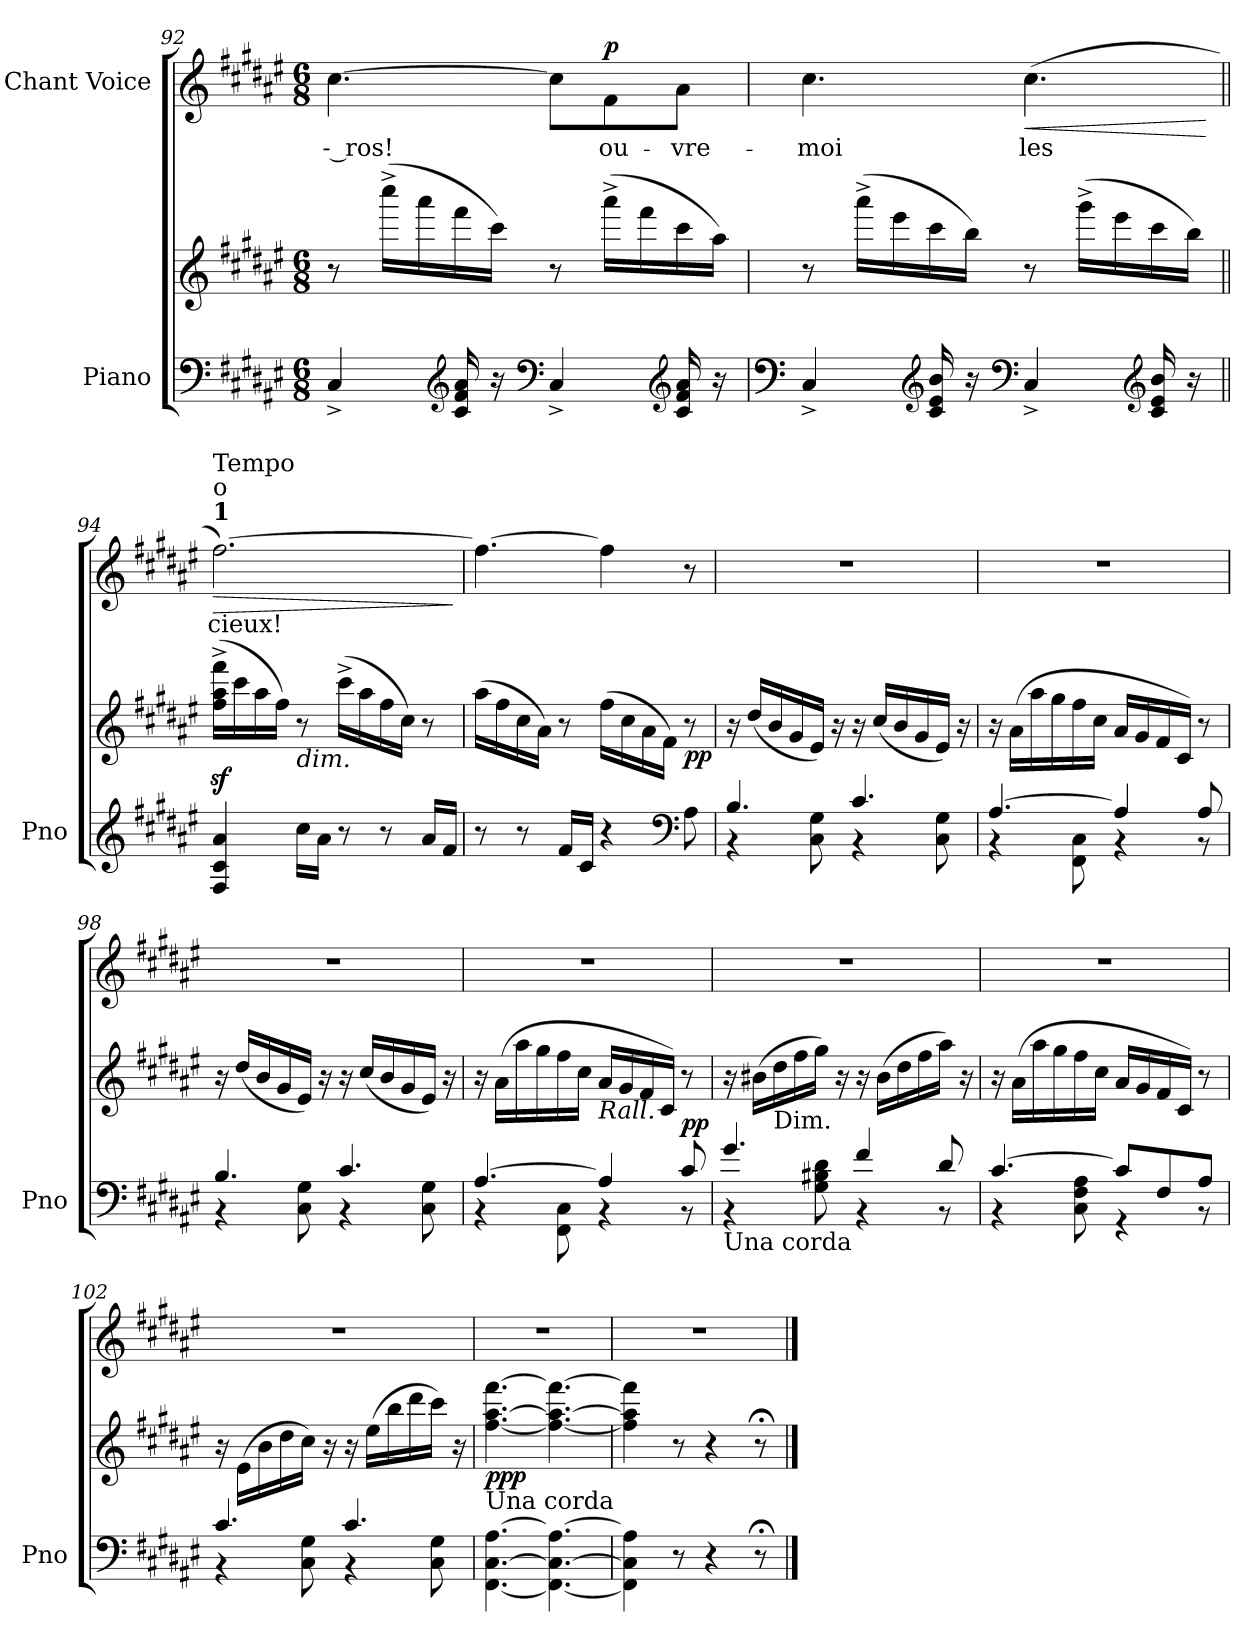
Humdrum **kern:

**kern	**kern	**dynam	**kern	**text	**dynam
*part2	*part2	*part2	*part1	*part1	*part1
*staff3	*staff2	*staff2/3	*staff1	*staff1	*staff1
*I"Piano	*	*	*I"Chant Voice	*	*
*I'Pno	*	*	*	*	*
!!LO:PB:g=z
*clefF4	*clefG2	*	*clefG2	*	*
*k[f#c#g#d#a#e#]	*k[f#c#g#d#a#e#]	*	*k[f#c#g#d#a#e#]	*	*
*M6/8	*M6/8	*	*M6/8	*	*
=92	=92	=92	=92	=92	=92
!	!	!	!	!LO:LY:b	!
4C#^/	8r	.	[4.cc#\	-- ros!	.
.	(16cccc#^\LL	.	.	.	.
.	16aaa#\	.	.	.	.
*clefG2	*	*	*	*	*
16c#/ 16f#/ 16a#/	16fff#\	.	.	.	.
16r	16ccc#\JJ)	.	.	.	.
*clefF4	*	*	*	*	*
4C#^/	8r	.	8cc#\L]	.	.
!	!	!	!	!LO:LY:b	!LO:DY:a
.	(16aaa#^\LL	.	8f#\	ou-	p
.	16fff#\	.	.	.	.
*clefG2	*	*	*	*	*
!	!	!	!	!LO:LY:b	!
16c#/ 16f#/ 16a#/	16ccc#\	.	8a#\J	-vre-	.
16r	16aa#\JJ)	.	.	.	.
=93	=93	=93	=93	=93	=93
*clefF4	*	*	*	*	*
!	!	!	!	!LO:LY:b	!
4C#^/	8r	.	4.cc#\	-moi	.
.	(16aaa#^\LL	.	.	.	.
.	16eee#\	.	.	.	.
*clefG2	*	*	*	*	*
16c#/ 16e#/ 16b/	16ccc#\	.	.	.	.
16r	16bb\JJ)	.	.	.	.
*clefF4	*	*	*	*	*
!	!	!	!	!LO:LY:b	!LO:HP:b
4C#^/	8r	.	(4.cc#\	les	<
.	(16ggg#^\LL	.	.	.	.
.	16eee#\	.	.	.	.
*clefG2	*	*	*	*	*
16c#/ 16e#/ 16b/	16ccc#\	.	.	.	.
16r	16bb\JJ)	.	.	.	.
.	.	.	.	.	[
=94||	=94||	=94||	=94||	=94||	=94||
!	!	!	!LO:TX:a:B:t=1	!	!
!	!	!	!LO:TX:a:t=o	!	!
!	!	!	!LO:TX:a:t=Tempo	!	!
!	!	!	!	!LO:LY:b	!LO:HP:b
4F#/ 4c#/ 4a#/	(16ff#\z<^ 16aa#\z<^ 16fff#\z<^LL	.	[2.ff#\)	cieux!	>
.	16ccc#\	.	.	.	.
.	16aa#\	.	.	.	.
.	16ff#\JJ)	.	.	.	.
!	!LO:TX:b:i:t=dim.	!	!	!	!
16cc#\LL	8r	.	.	.	.
16a#\JJ	.	.	.	.	.
8r	(16ccc#^\LL	.	.	.	.
.	16aa#\	.	.	.	.
8r	16ff#\	.	.	.	.
.	16cc#\JJ)	.	.	.	.
16a#/LL	8r	.	.	.	.
16f#/JJ	.	.	.	.	.
.	.	.	.	.	]
!!LO:LB:g=z
=95	=95	=95	=95	=95	=95
8r	(16aa#\LL	.	4.ff#\_	.	.
.	16ff#\	.	.	.	.
8r	16cc#\	.	.	.	.
.	16a#\JJ)	.	.	.	.
16f#/LL	8r	.	.	.	.
16c#/JJ	.	.	.	.	.
4r	(16ff#\LL	.	4ff#\]	.	.
.	16cc#\	.	.	.	.
.	16a#\	.	.	.	.
.	16f#\JJ)	.	.	.	.
*clefF4	*	*	*	*	*
!	!	!LO:DY:b	!	!	!
8A#\	8r	pp	8r	.	.
!!LO:LB:g=z
=96	=96	=96	=96	=96	=96
*^	*	*	*	*	*
4.B/	4r	16r	.	2.r	.	.
.	.	(16dd#/LL	.	.	.	.
.	.	16b/	.	.	.	.
.	.	16g#/	.	.	.	.
.	8C#\ 8G#\	16e#/JJ)	.	.	.	.
.	.	16r	.	.	.	.
4.c#/	4r	16r	.	.	.	.
.	.	(16cc#/LL	.	.	.	.
.	.	16b/	.	.	.	.
.	.	16g#/	.	.	.	.
.	8C#\ 8G#\	16e#/JJ)	.	.	.	.
.	.	16r	.	.	.	.
=97	=97	=97	=97	=97	=97	=97
[4.A#/	4r	16r	.	2.r	.	.
.	.	(16a#\LL	.	.	.	.
.	.	16aa#\	.	.	.	.
.	.	16gg#\	.	.	.	.
.	8FF#\ 8C#\	16ff#\	.	.	.	.
.	.	16cc#\JJ	.	.	.	.
4A#/]	4r	16a#/LL	.	.	.	.
.	.	16g#/	.	.	.	.
.	.	16f#/	.	.	.	.
.	.	16c#/JJ)	.	.	.	.
8A#/	8r	8r	.	.	.	.
!!LO:LB:g=z
=98	=98	=98	=98	=98	=98	=98
4.B/	4r	16r	.	2.r	.	.
.	.	(16dd#/LL	.	.	.	.
.	.	16b/	.	.	.	.
.	.	16g#/	.	.	.	.
.	8C#\ 8G#\	16e#/JJ)	.	.	.	.
.	.	16r	.	.	.	.
4.c#/	4r	16r	.	.	.	.
.	.	(16cc#/LL	.	.	.	.
.	.	16b/	.	.	.	.
.	.	16g#/	.	.	.	.
.	8C#\ 8G#\	16e#/JJ)	.	.	.	.
.	.	16r	.	.	.	.
=99	=99	=99	=99	=99	=99	=99
[4.A#/	4r	16r	.	2.r	.	.
.	.	(16a#\LL	.	.	.	.
.	.	16aa#\	.	.	.	.
.	.	16gg#\	.	.	.	.
.	8FF#\ 8C#\	16ff#\	.	.	.	.
.	.	16cc#\JJ	.	.	.	.
!	!	!LO:TX:b:i:t=Rall.	!	!	!	!
4A#/]	4r	16a#/LL	.	.	.	.
.	.	16g#/	.	.	.	.
.	.	16f#/	.	.	.	.
.	.	16c#/JJ)	.	.	.	.
!	!	!	!LO:DY:b	!	!	!
8c#/	8r	8r	pp	.	.	.
!!LO:LB:g=z
=100	=100	=100	=100	=100	=100	=100
!LO:TX:b:t=Una corda	!	!	!	!	!	!
4.g#/	4r	16r	.	2.r	.	.
.	.	(16b#X\LL	.	.	.	.
!	!	!LO:TX:b:t=Dim.	!	!	!	!
.	.	16dd#\	.	.	.	.
.	.	16ff#\	.	.	.	.
.	8G#\ 8B#X\ 8d#\	16gg#\JJ)	.	.	.	.
.	.	16r	.	.	.	.
4f#/	4r	16r	.	.	.	.
.	.	(16b#\LL	.	.	.	.
.	.	16dd#\	.	.	.	.
.	.	16ff#\	.	.	.	.
8d#/	8r	16aa#\JJ)	.	.	.	.
.	.	16r	.	.	.	.
=101	=101	=101	=101	=101	=101	=101
[4.c#/	4r	16r	.	2.r	.	.
.	.	(16a#\LL	.	.	.	.
.	.	16aa#\	.	.	.	.
.	.	16gg#\	.	.	.	.
.	8C#\ 8F#\ 8A#\	16ff#\	.	.	.	.
.	.	16cc#\JJ	.	.	.	.
8c#/L]	4r	16a#/LL	.	.	.	.
.	.	16g#/	.	.	.	.
8F#/	.	16f#/	.	.	.	.
.	.	16c#/JJ)	.	.	.	.
8A#/J	8r	8r	.	.	.	.
!!LO:LB:g=z
=102	=102	=102	=102	=102	=102	=102
4.c#/	4r	16r	.	2.r	.	.
.	.	(16e#\LL	.	.	.	.
.	.	16b\	.	.	.	.
.	.	16dd#\	.	.	.	.
.	8C#\ 8G#\	16cc#\JJ)	.	.	.	.
.	.	16r	.	.	.	.
4.c#/	4r	16r	.	.	.	.
.	.	(16ee#\LL	.	.	.	.
.	.	16bb\	.	.	.	.
.	.	16ddd#\	.	.	.	.
.	8C#\ 8G#\	16ccc#\JJ)	.	.	.	.
.	.	16r	.	.	.	.
*v	*v	*	*	*	*	*
=103	=103	=103	=103	=103	=103
!	!LO:TX:b:t=Una corda	!	!	!	!
!	!	!LO:DY:b	!	!	!
[4.FF#\ [4.C#\ [4.A#\	[4.ff#\ [4.aa#\ [4.fff#\	ppp	2.r	.	.
4.FF#\_ 4.C#\_ 4.A#\_	4.ff#\_ 4.aa#\_ 4.fff#\_	.	.	.	.
=104	=104	=104	=104	=104	=104
4FF#\] 4C#\] 4A#\]	4ff#\] 4aa#\] 4fff#\]	.	2.r	.	.
8r	8r	.	.	.	.
4r	4r	.	.	.	.
8r;<	8r;<	.	.	.	.
==	==	==	==	==	==
*-	*-	*-	*-	*-	*-
